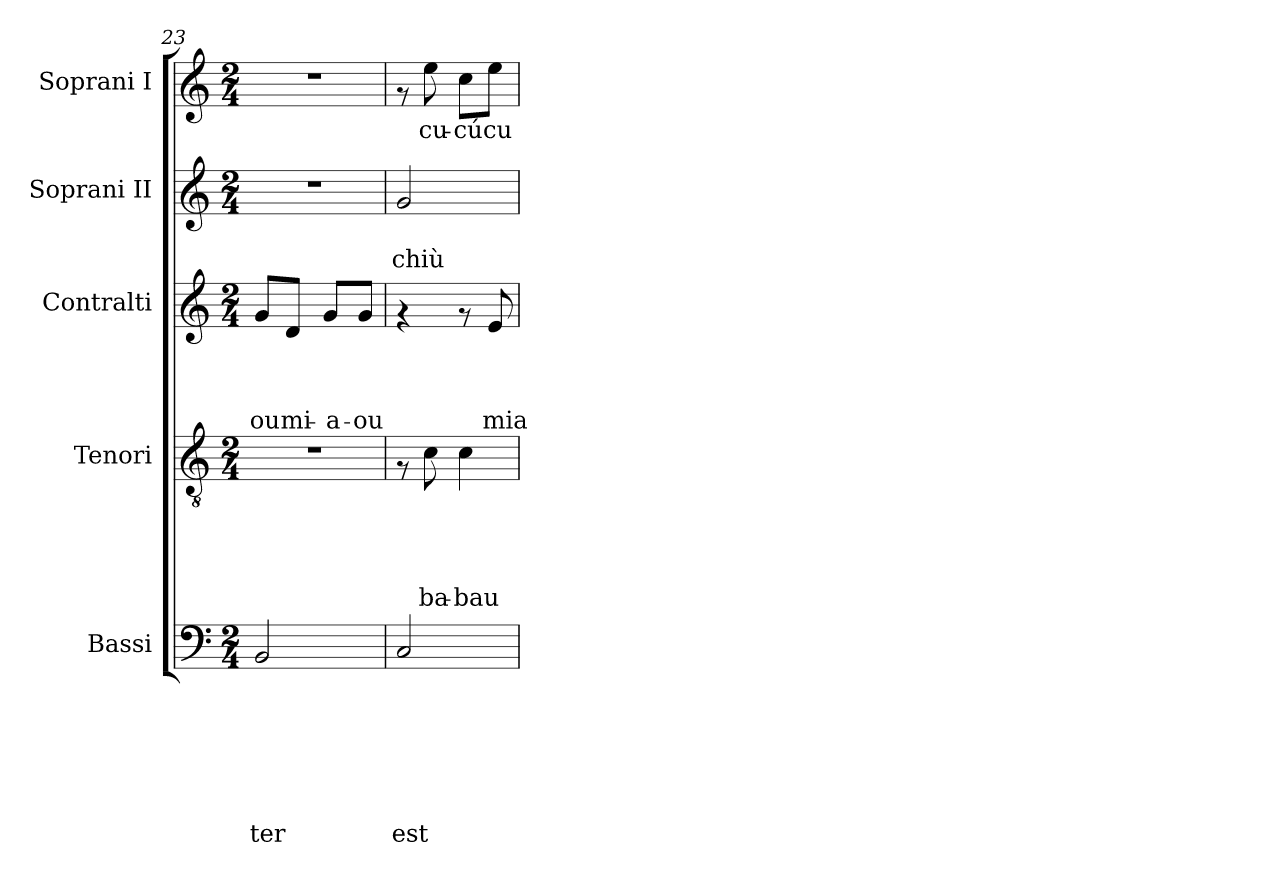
**kern	**text	**text	**text	**text	**text	**text	**text	**kern	**text	**text	**text	**text	**text	**kern	**text	**text	**text	**text	**kern	**text	**text	**kern	**text
*part5	*part5	*part5	*part5	*part5	*part5	*part5	*part5	*part4	*part4	*part4	*part4	*part4	*part4	*part3	*part3	*part3	*part3	*part3	*part2	*part2	*part2	*part1	*part1
*staff5	*staff5	*staff5	*staff5	*staff5	*staff5	*staff5	*staff5	*staff4	*staff4	*staff4	*staff4	*staff4	*staff4	*staff3	*staff3	*staff3	*staff3	*staff3	*staff2	*staff2	*staff2	*staff1	*staff1
*I"Bassi	*	*	*	*	*	*	*	*I"Tenori	*	*	*	*	*	*I"Contralti	*	*	*	*	*I"Soprani II	*	*	*I"Soprani I	*
*clefF4	*	*	*	*	*	*	*	*clefGv2	*	*	*	*	*	*clefG2	*	*	*	*	*clefG2	*	*	*clefG2	*
*k[]	*	*	*	*	*	*	*	*k[]	*	*	*	*	*	*k[]	*	*	*	*	*k[]	*	*	*k[]	*
*C:	*	*	*	*	*	*	*	*C:	*	*	*	*	*	*C:	*	*	*	*	*C:	*	*	*C:	*
*M2/4	*	*	*	*	*	*	*	*M2/4	*	*	*	*	*	*M2/4	*	*	*	*	*M2/4	*	*	*M2/4	*
=23	=23	=23	=23	=23	=23	=23	=23	=23	=23	=23	=23	=23	=23	=23	=23	=23	=23	=23	=23	=23	=23	=23	=23
!	!	!	!	!	!	!	!LO:LY:b	!	!	!	!	!	!	!	!	!	!	!LO:LY:b	!	!	!	!	!
2BB/	.	.	.	.	.	.	-ter	2r	.	.	.	.	.	8g/L	.	.	.	-ou	2r	.	.	2r	.
!	!	!	!	!	!	!	!	!	!	!	!	!	!	!	!	!	!	!LO:LY:b	!	!	!	!	!
.	.	.	.	.	.	.	.	.	.	.	.	.	.	8d/J	.	.	.	mi-	.	.	.	.	.
!	!	!	!	!	!	!	!	!	!	!	!	!	!	!	!	!	!	!LO:LY:b	!	!	!	!	!
.	.	.	.	.	.	.	.	.	.	.	.	.	.	8g/L	.	.	.	-a-	.	.	.	.	.
!	!	!	!	!	!	!	!	!	!	!	!	!	!	!	!	!	!	!LO:LY:b	!	!	!	!	!
.	.	.	.	.	.	.	.	.	.	.	.	.	.	8g/J	.	.	.	-ou	.	.	.	.	.
=24	=24	=24	=24	=24	=24	=24	=24	=24	=24	=24	=24	=24	=24	=24	=24	=24	=24	=24	=24	=24	=24	=24	=24
!	!	!	!	!	!	!	!LO:LY:b	!	!	!	!	!	!	!	!	!	!	!	!	!	!LO:LY:b	!	!
2C/	.	.	.	.	.	.	est	8rF	.	.	.	.	.	4rf	.	.	.	.	2g/	.	chiù	8rf	.
!	!	!	!	!	!	!	!	!	!	!	!	!	!LO:LY:b	!	!	!	!	!	!	!	!	!	!LO:LY:b
.	.	.	.	.	.	.	.	8c\	.	.	.	.	ba-	.	.	.	.	.	.	.	.	8ee\	cu-
!	!	!	!	!	!	!	!	!	!	!	!	!	!LO:LY:b	!	!	!	!	!	!	!	!	!	!LO:LY:b
.	.	.	.	.	.	.	.	4c\	.	.	.	.	-bau	8rf	.	.	.	.	.	.	.	8cc\L	-cú
!	!	!	!	!	!	!	!	!	!	!	!	!	!	!	!	!	!	!LO:LY:b	!	!	!	!	!LO:LY:b
.	.	.	.	.	.	.	.	.	.	.	.	.	.	8e/	.	.	.	mia-	.	.	.	8ee\J	cu-
=	=	=	=	=	=	=	=	=	=	=	=	=	=	=	=	=	=	=	=	=	=	=	=
*-	*-	*-	*-	*-	*-	*-	*-	*-	*-	*-	*-	*-	*-	*-	*-	*-	*-	*-	*-	*-	*-	*-	*-
